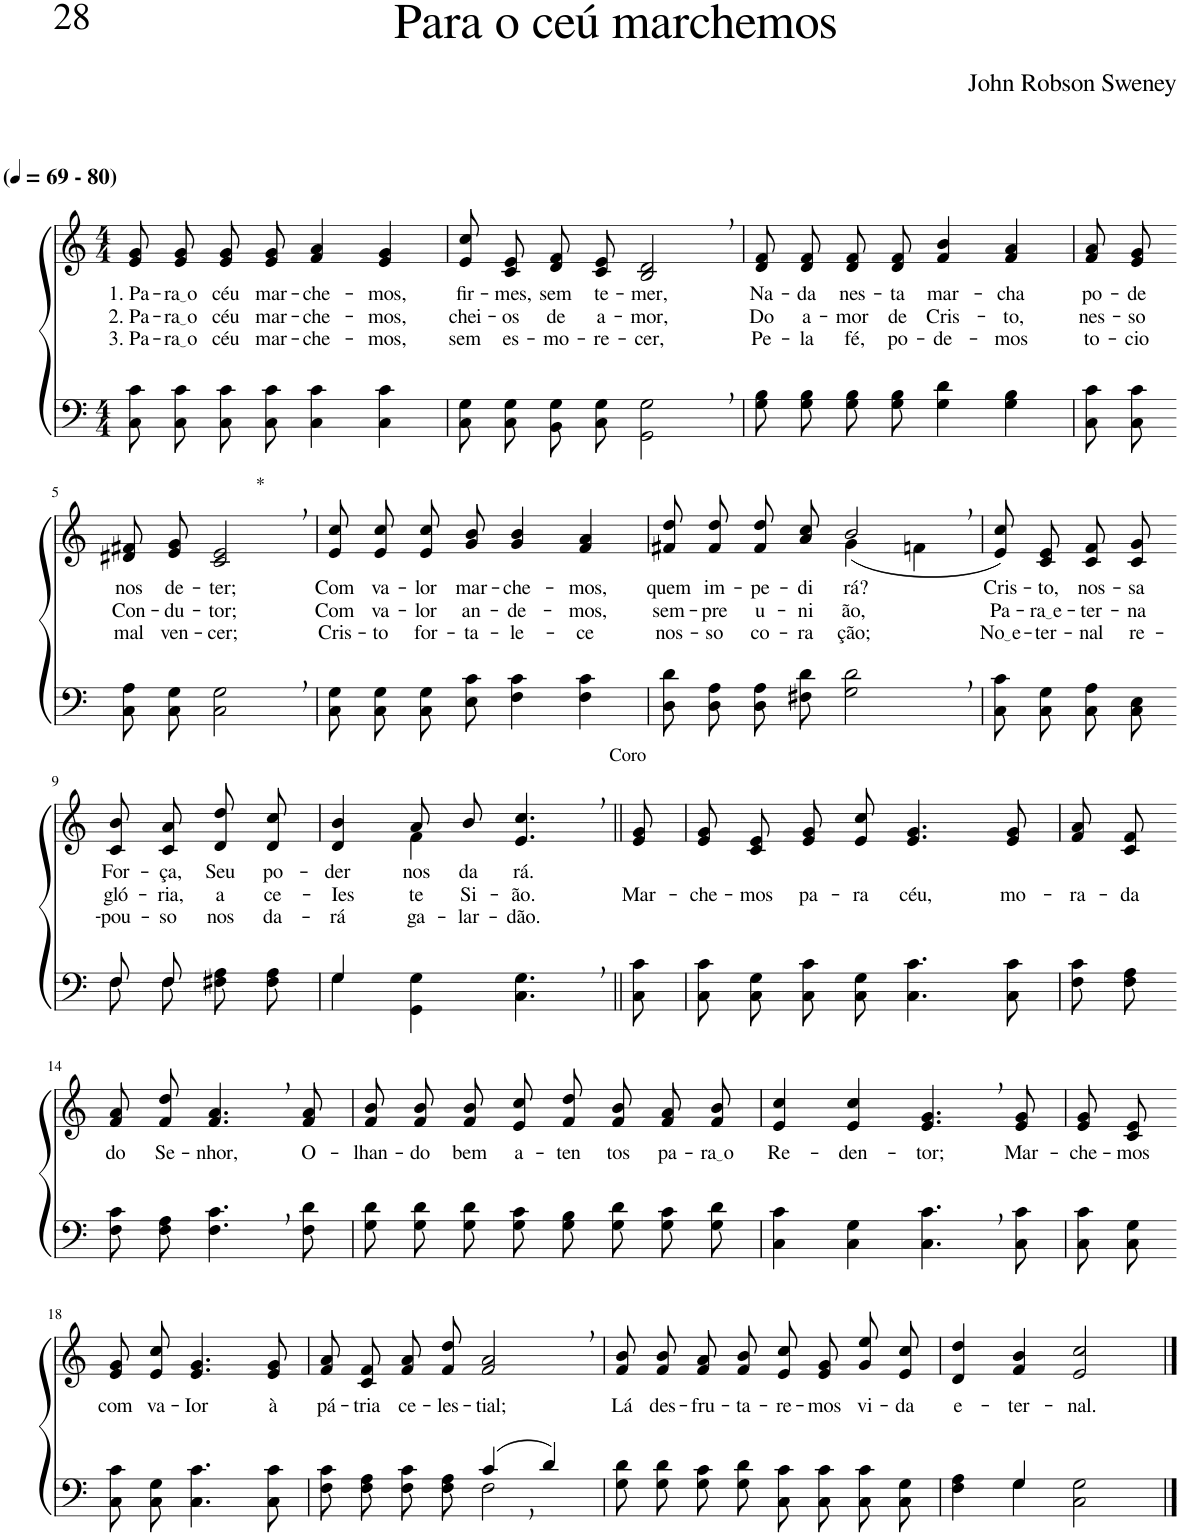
**kern	**kern	**text	**text	**text
*part2	*part1	*part1	*part1	*part1
*staff2	*staff1	*staff1	*staff1	*staff1
*I"Parte III e IV	*I"Parte I e II	*	*	*
*clefF4	*clefG2	*	*	*
*k[]	*k[]	*	*	*
*M4/4	*M4/4	*	*	*
*MM69	*MM69	*	*	*
=1	=1	=1	=1	=1
!	!LO:TX:a:B:t=(	!	!	!
!	!LO:TX:a:B:t=- 80)	!	!	!
!	!	!LO:LY:b	!LO:LY:b	!LO:LY:b
8C\ 8c\L	8e/ 8g/L	1. Pa-	2. Pa-	3. Pa-
!	!	!LO:LY:b	!LO:LY:b	!LO:LY:b
8C\ 8c\J	8e/ 8g/J	ra o	ra o	ra o
!	!	!LO:LY:b	!LO:LY:b	!LO:LY:b
8C\ 8c\L	8e/ 8g/L	céu	céu	céu
!	!	!LO:LY:b	!LO:LY:b	!LO:LY:b
8C\ 8c\J	8e/ 8g/J	mar-	mar-	mar-
!	!	!LO:LY:b	!LO:LY:b	!LO:LY:b
4C\ 4c\	4f/ 4a/	-che-	-che-	-che-
!	!	!LO:LY:b	!LO:LY:b	!LO:LY:b
4C\ 4c\	4e/ 4g/	-mos,	-mos,	-mos,
=2	=2	=2	=2	=2
!	!	!LO:LY:b	!LO:LY:b	!LO:LY:b
8C\ 8G\L	8e/ 8cc/L	fir-	chei-	sem
!	!	!LO:LY:b	!LO:LY:b	!LO:LY:b
8C\ 8G\J	8c/ 8e/J	-mes,	-os	es-
!	!	!LO:LY:b	!LO:LY:b	!LO:LY:b
8BB\ 8G\L	8d/ 8f/L	sem	de	-mo-
!	!	!LO:LY:b	!LO:LY:b	!LO:LY:b
8C\ 8G\J	8c/ 8e/J	te-	a-	-re-
!	!	!LO:LY:b	!LO:LY:b	!LO:LY:b
2GG\, 2G\,	2B/, 2d/,	-mer,	-mor,	-cer,
=3	=3	=3	=3	=3
!	!	!LO:LY:b	!LO:LY:b	!LO:LY:b
8G\ 8B\L	8d/ 8f/L	Na-	Do	Pe-
!	!	!LO:LY:b	!LO:LY:b	!LO:LY:b
8G\ 8B\J	8d/ 8f/J	-da	a-	-la
!	!	!LO:LY:b	!LO:LY:b	!LO:LY:b
8G\ 8B\L	8d/ 8f/L	nes-	-mor	fé,
!	!	!LO:LY:b	!LO:LY:b	!LO:LY:b
8G\ 8B\J	8d/ 8f/J	-ta	de	po-
!	!	!LO:LY:b	!LO:LY:b	!LO:LY:b
4G\ 4d\	4f/ 4b/	mar-	Cris-	-de-
!	!	!LO:LY:b	!LO:LY:b	!LO:LY:b
4G\ 4B\	4f/ 4a/	-cha	-to,	-mos
=4	=4	=4	=4	=4
!	!	!LO:LY:b	!LO:LY:b	!LO:LY:b
8C\ 8c\L	8f/ 8a/L	po-	nes-	to-
!	!	!LO:LY:b	!LO:LY:b	!LO:LY:b
8C\ 8c\J	8e/ 8g/J	-de	-so	-cio
!!LO:LB:g=z
=5-	=5-	=5-	=5-	=5-
!	!	!LO:LY:b	!LO:LY:b	!LO:LY:b
8C\ 8A\L	8d#X/ 8f#X/L	nos	Con-	mal
!	!	!LO:LY:b	!LO:LY:b	!LO:LY:b
8C\ 8G\J	8e/ 8g/J	de-	-du-	ven-
!	!LO:TX:a:t=*	!	!	!
!	!	!LO:LY:b	!LO:LY:b	!LO:LY:b
2C\, 2G\,	2c/, 2e/,	-ter;	-tor;	-cer;
=6	=6	=6	=6	=6
!	!	!LO:LY:b	!LO:LY:b	!LO:LY:b
8C\ 8G\L	8e/ 8cc/L	Com	Com	Cris-
!	!	!LO:LY:b	!LO:LY:b	!LO:LY:b
8C\ 8G\J	8e/ 8cc/J	va-	va-	-to
!	!	!LO:LY:b	!LO:LY:b	!LO:LY:b
8C\ 8G\L	8e/ 8cc/L	-lor	-lor	for-
!	!	!LO:LY:b	!LO:LY:b	!LO:LY:b
8E\ 8c\J	8g/ 8b/J	mar-	an-	-ta-
!	!	!LO:LY:b	!LO:LY:b	!LO:LY:b
4F\ 4c\	4g/ 4b/	-che-	-de-	-le-
!	!	!LO:LY:b	!LO:LY:b	!LO:LY:b
4F\ 4c\	4f/ 4a/	-mos,	-mos,	-ce
=7	=7	=7	=7	=7
!	!	!LO:LY:b	!LO:LY:b	!LO:LY:b
*	*^	*	*	*
8D\ 8d\L	8f#X/ 8dd/L	2ryy	quem	sem-	nos-
!	!	!	!LO:LY:b	!LO:LY:b	!LO:LY:b
8D\ 8A\J	8f#/ 8dd/J	.	im-	-pre	-so
!	!	!	!LO:LY:b	!LO:LY:b	!LO:LY:b
8D\ 8A\L	8f#/ 8dd/L	.	-pe-	u-	co-
!	!	!	!LO:LY:b	!LO:LY:b	!LO:LY:b
8F#X\ 8d\J	8a/ 8cc/J	.	-di-	-ni-	-ra-
!	!	!	!LO:LY:b	!LO:LY:b	!LO:LY:b
2G\, 2d\,	2b,/	(4g\	-rá?	-ão,	-ção;
.	.	4fn\	.	.	.
=8	=8	=8	=8	=8	=8
!	!	!	!LO:LY:b	!LO:LY:b	!LO:LY:b
*	*v	*v	*	*	*
8C\ 8c\L	8e/ 8cc/L)	Cris-	Pa-	No e
!	!	!LO:LY:b	!LO:LY:b	!LO:LY:b
8C\ 8G\J	8c/ 8e/J	-to,	ra e	-ter-
!	!	!LO:LY:b	!LO:LY:b	!LO:LY:b
8C\ 8A\L	8c/ 8f/L	nos-	-ter-	-nal
!	!	!LO:LY:b	!LO:LY:b	!LO:LY:b
8C\ 8E\J	8c/ 8g/J	-sa	-na	re-
!!LO:LB:g=z
=9-	=9-	=9-	=9-	=9-
*^	*	*	*	*
!	!	!	!LO:LY:b	!LO:LY:b	!LO:LY:b
8F\L	8F/L	8c/ 8b/L	For-	gló-	-pou-
!	!	!	!LO:LY:b	!LO:LY:b	!LO:LY:b
8F\J	8F/J	8c/ 8a/J	-ça,	-ria,	-so
!	!	!	!LO:LY:b	!LO:LY:b	!LO:LY:b
8F#X\ 8A\L	4ryy	8d/ 8dd/L	Seu	a	nos
!	!	!	!LO:LY:b	!LO:LY:b	!LO:LY:b
8F#\ 8A\J	.	8d/ 8cc/J	po-	ce-	da-
=10	=10	=10	=10	=10	=10
!	!	!	!LO:LY:b	!LO:LY:b	!LO:LY:b
*	*	*^	*	*	*
4G/	4G\	4d/ 4b/	4ryy	-der	-Ies-	-rá
!	!	!	!	!LO:LY:b	!LO:LY:b	!LO:LY:b
2ryy	4GG\ 4G\	8a/L	4f\	nos	-te	ga-
!	!	!	!	!LO:LY:b	!LO:LY:b	!LO:LY:b
.	.	8b/J	.	da	Si-	-lar-
!	!	!LO:TX:a:t=Coro	!	!	!	!
!	!	!	!	!LO:LY:b	!LO:LY:b	!LO:LY:b
.	4.C\ 4.G\	4.e/, 4.cc/,	4.ryy	rá.	-ão.	-dão.
8ryy	.	.	.	.	.	.
*v	*v	*	*	*	*	*
*	*v	*v	*	*	*
=11||	=11||	=11||	=11||	=11||
!	!	!	!LO:LY:b	!
8C\ 8c\	8e/ 8g/	.	Mar-	.
=12	=12	=12	=12	=12
!	!	!	!LO:LY:b	!
8C\ 8c\L	8e/ 8g/L	.	-che-	.
!	!	!	!LO:LY:b	!
8C\ 8G\J	8c/ 8e/J	.	-mos	.
!	!	!	!LO:LY:b	!
8C\ 8c\L	8e/ 8g/L	.	pa-	.
!	!	!	!LO:LY:b	!
8C\ 8G\J	8e/ 8cc/J	.	-ra	.
!	!	!	!LO:LY:b	!
4.C\ 4.c\	4.e/ 4.g/	.	céu,	.
!	!	!	!LO:LY:b	!
8C\ 8c\	8e/ 8g/	.	mo-	.
=13	=13	=13	=13	=13
!	!	!	!LO:LY:b	!
8F\ 8c\L	8f/ 8a/L	.	-ra-	.
!	!	!	!LO:LY:b	!
8F\ 8A\J	8c/ 8f/J	.	-da	.
!!LO:LB:g=z
=14-	=14-	=14-	=14-	=14-
!	!	!LO:LY:b	!	!
8F\ 8c\L	8f/ 8a/L	do	.	.
!	!	!LO:LY:b	!	!
8F\ 8A\J	8f/ 8dd/J	Se-	.	.
!	!	!LO:LY:b	!	!
4.F\, 4.c\,	4.f/, 4.a/,	-nhor,	.	.
!	!	!LO:LY:b	!	!
8F\ 8d\	8f/ 8a/	O-	.	.
=15	=15	=15	=15	=15
!	!	!LO:LY:b	!	!
8G\ 8d\L	8f/ 8b/L	-lhan-	.	.
!	!	!LO:LY:b	!	!
8G\ 8d\J	8f/ 8b/J	-do	.	.
!	!	!LO:LY:b	!	!
8G\ 8d\L	8f/ 8b/L	bem	.	.
!	!	!LO:LY:b	!	!
8G\ 8c\J	8e/ 8cc/J	a-	.	.
!	!	!LO:LY:b	!	!
8G\ 8B\L	8f/ 8dd/L	-ten	.	.
!	!	!LO:LY:b	!	!
8G\ 8d\J	8f/ 8b/J	tos	.	.
!	!	!LO:LY:b	!	!
8G\ 8c\L	8f/ 8a/L	pa-	.	.
!	!	!LO:LY:b	!	!
8G\ 8d\J	8f/ 8b/J	ra o	.	.
=16	=16	=16	=16	=16
!	!	!LO:LY:b	!	!
4C\ 4c\	4e/ 4cc/	Re-	.	.
!	!	!LO:LY:b	!	!
4C\ 4G\	4e/ 4cc/	-den-	.	.
!	!	!LO:LY:b	!	!
4.C\, 4.c\,	4.e/, 4.g/,	-tor;	.	.
!	!	!LO:LY:b	!	!
8C\ 8c\	8e/ 8g/	Mar-	.	.
=17	=17	=17	=17	=17
!	!	!LO:LY:b	!	!
8C\ 8c\L	8e/ 8g/L	-che-	.	.
!	!	!LO:LY:b	!	!
8C\ 8G\J	8c/ 8e/J	-mos	.	.
!!LO:LB:g=z
=18-	=18-	=18-	=18-	=18-
!	!	!LO:LY:b	!	!
8C\ 8c\L	8e/ 8g/L	com	.	.
!	!	!LO:LY:b	!	!
8C\ 8G\J	8e/ 8cc/J	va-	.	.
!	!	!LO:LY:b	!	!
4.C\ 4.c\	4.e/ 4.g/	-Ior	.	.
!	!	!LO:LY:b	!	!
8C\ 8c\	8e/ 8g/	à	.	.
=19	=19	=19	=19	=19
*^	*	*	*	*
!	!	!	!LO:LY:b	!	!
2ryy	8F\ 8c\L	8f/ 8a/L	pá-	.	.
!	!	!	!LO:LY:b	!	!
.	8F\ 8A\J	8c/ 8f/J	-tria	.	.
!	!	!	!LO:LY:b	!	!
.	8F\ 8c\L	8f/ 8a/L	ce-	.	.
!	!	!	!LO:LY:b	!	!
.	8F\ 8A\J	8f/ 8dd/J	-les-	.	.
!	!	!	!LO:LY:b	!	!
(4c,/	2F\	2f/, 2a/,	-tial;	.	.
4d/)	.	.	.	.	.
*v	*v	*	*	*	*
=20	=20	=20	=20	=20
!	!	!LO:LY:b	!	!
8G\ 8d\L	8f/ 8b/L	Lá	.	.
!	!	!LO:LY:b	!	!
8G\ 8d\J	8f/ 8b/J	des-	.	.
!	!	!LO:LY:b	!	!
8G\ 8c\L	8f/ 8a/L	-fru-	.	.
!	!	!LO:LY:b	!	!
8G\ 8d\J	8f/ 8b/J	-ta-	.	.
!	!	!LO:LY:b	!	!
8C\ 8c\L	8e/ 8cc/L	-re-	.	.
!	!	!LO:LY:b	!	!
8C\ 8c\J	8e/ 8g/J	-mos	.	.
!	!	!LO:LY:b	!	!
8C\ 8c\L	8g/ 8ee/L	vi-	.	.
!	!	!LO:LY:b	!	!
8C\ 8G\J	8e/ 8cc/J	-da	.	.
=21	=21	=21	=21	=21
*^	*	*	*	*
!	!	!	!LO:LY:b	!	!
4ryy	4F\ 4A\	4d/ 4dd/	e-	.	.
!	!	!	!LO:LY:b	!	!
4G/	4G\	4f/ 4b/	-ter-	.	.
!	!	!	!LO:LY:b	!	!
2ryy	2C\ 2G\	2e/ 2cc/	-nal.	.	.
*v	*v	*	*	*	*
==	==	==	==	==
*-	*-	*-	*-	*-
